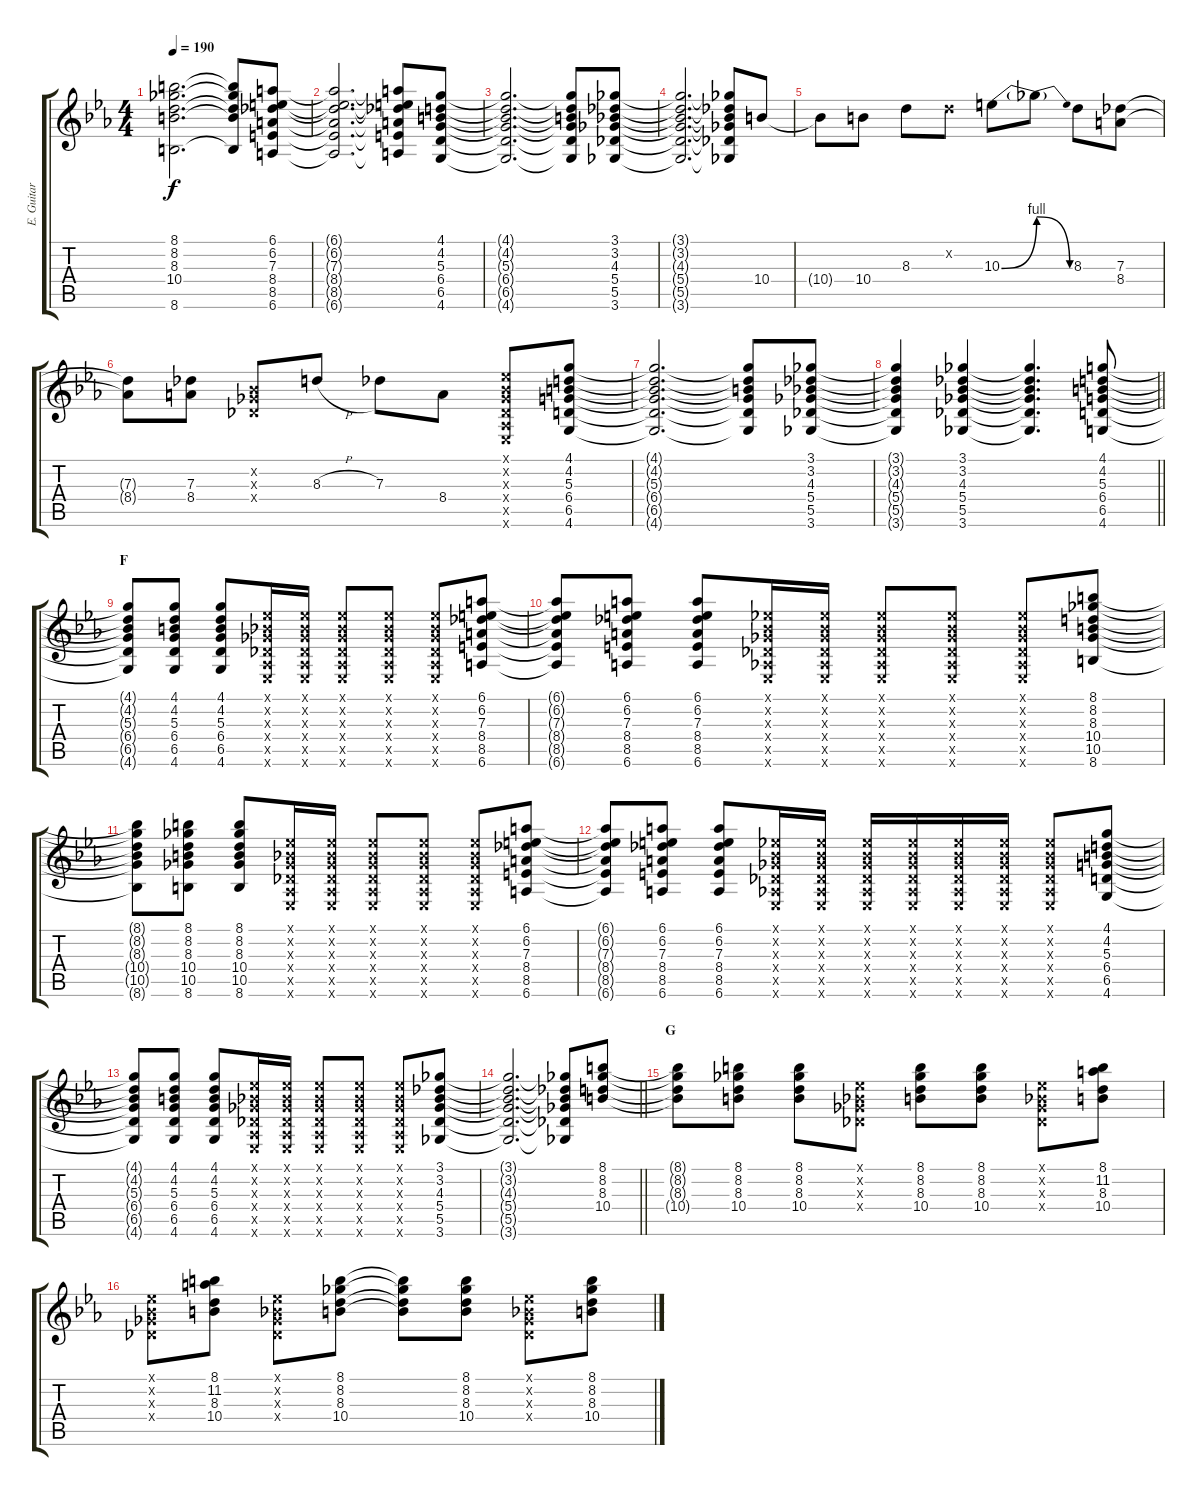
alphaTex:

\track ("E. Guitar I" "E. Guitar ") {instrument overdrivenguitar}
\staff {score tabs}
\tuning (Eb4 Bb3 Gb3 Db3 Ab2 Eb2) {hide}
\ts (4 4)
\tempo 190
\clef g2
\ks eb
(8.1{t} 8.2{t} 8.3{t} 10.4{t} 8.6{t}).2{d dy f} (8.1{t} 8.2{t} 8.3{t} 10.4{t} 8.6{t}).8 (6.1 6.2 7.3 8.4 8.5 6.6).8 |
(6.1{t} 6.2{t} 7.3{t} 8.4{t} 8.5{t} 6.6{t}).2{d} (6.1{t} 6.2{t} 7.3{t} 8.4{t} 8.5{t} 6.6{t}).8 (4.1 4.2 5.3 6.4 6.5 4.6).8 |
(4.1{t} 4.2{t} 5.3{t} 6.4{t} 6.5{t} 4.6{t}).2{d} (4.1{t} 4.2{t} 5.3{t} 6.4{t} 6.5{t} 4.6{t}).8 (3.1 3.2 4.3 5.4 5.5 3.6).8 |
(3.1{t} 3.2{t} 4.3{t} 5.4{t} 5.5{t} 3.6{t}).2{d} (3.1{t} 3.2{t} 4.3{t} 5.4{t} 5.5{t} 3.6{t}).8 10.4.8 |
10.4{t}.8 10.4.8 8.3.8 4.2{x}.8 10.3{be (bend 0 0 60 4)}.8 10.3{be (release 0 4 60 0) t}.8 8.3.8 (7.3 8.4).8 |
(7.3{t} 8.4{t}).8 (7.3 8.4).8 (0.2{x} 0.3{x} 0.4{x}).8 8.3{h}.8 7.3.8 8.4.8 (0.1{x} 0.2{x} 0.3{x} 0.4{x} 0.5{x} 0.6{x}).8 (4.1 4.2 5.3 6.4 6.5 4.6).8 |
(4.1{t} 4.2{t} 5.3{t} 6.4{t} 6.5{t} 4.6{t}).2{d} (4.1{t} 4.2{t} 5.3{t} 6.4{t} 6.5{t} 4.6{t}).8 (3.1 3.2 4.3 5.4 5.5 3.6).8 |
\barLineRight lightlight
(3.1{t} 3.2{t} 4.3{t} 5.4{t} 5.5{t} 3.6{t}).4 (3.1 3.2 4.3 5.4 5.5 3.6).4 (3.1{t} 3.2{t} 4.3{t} 5.4{t} 5.5{t} 3.6{t}).4{d} (4.1 4.2 5.3 6.4 6.5 4.6).8 |
\section ("" "F")
(4.1{t} 4.2{t} 5.3{t} 6.4{t} 6.5{t} 4.6{t}).8 (4.1 4.2 5.3 6.4 6.5 4.6).8 (4.1 4.2 5.3 6.4 6.5 4.6).8 (0.1{x} 0.2{x} 0.3{x} 0.4{x} 0.5{x} 0.6{x}).16 (0.1{x} 0.2{x} 0.3{x} 0.4{x} 0.5{x} 0.6{x}).16 (0.1{x} 0.2{x} 0.3{x} 0.4{x} 0.5{x} 0.6{x}).8 (0.1{x} 0.2{x} 0.3{x} 0.4{x} 0.5{x} 0.6{x}).8 (0.1{x} 0.2{x} 0.3{x} 0.4{x} 0.5{x} 0.6{x}).8 (6.1 6.2 7.3 8.4 8.5 6.6).8 |
(6.1{t} 6.2{t} 7.3{t} 8.4{t} 8.5{t} 6.6{t}).8 (6.1 6.2 7.3 8.4 8.5 6.6).8 (6.1 6.2 7.3 8.4 8.5 6.6).8 (0.1{x} 0.2{x} 0.3{x} 0.4{x} 0.5{x} 0.6{x}).16 (0.1{x} 0.2{x} 0.3{x} 0.4{x} 0.5{x} 0.6{x}).16 (0.1{x} 0.2{x} 0.3{x} 0.4{x} 0.5{x} 0.6{x}).8 (0.1{x} 0.2{x} 0.3{x} 0.4{x} 0.5{x} 0.6{x}).8 (0.1{x} 0.2{x} 0.3{x} 0.4{x} 0.5{x} 0.6{x}).8 (8.1 8.2 8.3 10.4 10.5 8.6).8 |
(8.1{t} 8.2{t} 8.3{t} 10.4{t} 10.5{t} 8.6{t}).8 (8.1 8.2 8.3 10.4 10.5 8.6).8 (8.1 8.2 8.3 10.4 10.5 8.6).8 (0.1{x} 0.2{x} 0.3{x} 0.4{x} 0.5{x} 0.6{x}).16 (0.1{x} 0.2{x} 0.3{x} 0.4{x} 0.5{x} 0.6{x}).16 (0.1{x} 0.2{x} 0.3{x} 0.4{x} 0.5{x} 0.6{x}).8 (0.1{x} 0.2{x} 0.3{x} 0.4{x} 0.5{x} 0.6{x}).8 (0.1{x} 0.2{x} 0.3{x} 0.4{x} 0.5{x} 0.6{x}).8 (6.1 6.2 7.3 8.4 8.5 6.6).8 |
(6.1{t} 6.2{t} 7.3{t} 8.4{t} 8.5{t} 6.6{t}).8 (6.1 6.2 7.3 8.4 8.5 6.6).8 (6.1 6.2 7.3 8.4 8.5 6.6).8 (0.1{x} 0.2{x} 0.3{x} 0.4{x} 0.5{x} 0.6{x}).16 (0.1{x} 0.2{x} 0.3{x} 0.4{x} 0.5{x} 0.6{x}).16 (0.1{x} 0.2{x} 0.3{x} 0.4{x} 0.5{x} 0.6{x}).16 (0.1{x} 0.2{x} 0.3{x} 0.4{x} 0.5{x} 0.6{x}).16 (0.1{x} 0.2{x} 0.3{x} 0.4{x} 0.5{x} 0.6{x}).16 (0.1{x} 0.2{x} 0.3{x} 0.4{x} 0.5{x} 0.6{x}).16 (0.1{x} 0.2{x} 0.3{x} 0.4{x} 0.5{x} 0.6{x}).8 (4.1 4.2 5.3 6.4 6.5 4.6).8 |
(4.1{t} 4.2{t} 5.3{t} 6.4{t} 6.5{t} 4.6{t}).8 (4.1 4.2 5.3 6.4 6.5 4.6).8 (4.1 4.2 5.3 6.4 6.5 4.6).8 (0.1{x} 0.2{x} 0.3{x} 0.4{x} 0.5{x} 0.6{x}).16 (0.1{x} 0.2{x} 0.3{x} 0.4{x} 0.5{x} 0.6{x}).16 (0.1{x} 0.2{x} 0.3{x} 0.4{x} 0.5{x} 0.6{x}).8 (0.1{x} 0.2{x} 0.3{x} 0.4{x} 0.5{x} 0.6{x}).8 (0.1{x} 0.2{x} 0.3{x} 0.4{x} 0.5{x} 0.6{x}).8 (3.1 3.2 4.3 5.4 5.5 3.6).8 |
\barLineRight lightlight
(3.1{t} 3.2{t} 4.3{t} 5.4{t} 5.5{t} 3.6{t}).2{d} (3.1{t} 3.2{t} 4.3{t} 5.4{t} 5.5{t} 3.6{t}).8 (8.1 8.2 8.3 10.4).8 |
\section ("" "G")
(8.1{t} 8.2{t} 8.3{t} 10.4{t}).8 (8.1 8.2 8.3 10.4).8 (8.1 8.2 8.3 10.4).8 (0.1{x} 0.2{x} 0.3{x} 0.4{x}).8 (8.1 8.2 8.3 10.4).8 (8.1 8.2 8.3 10.4).8 (0.1{x} 0.2{x} 0.3{x} 0.4{x}).8 (8.1 11.2 8.3 10.4).8 |
(0.1{x} 0.2{x} 0.3{x} 0.4{x}).8 (8.1 11.2 8.3 10.4).8 (0.1{x} 0.2{x} 0.3{x} 0.4{x}).8 (8.1 8.2 8.3 10.4).8 (8.1{t} 8.2{t} 8.3{t} 10.4{t}).8 (8.1 8.2 8.3 10.4).8 (0.1{x} 0.2{x} 0.3{x} 0.4{x}).8 (8.1 8.2 8.3 10.4).8
